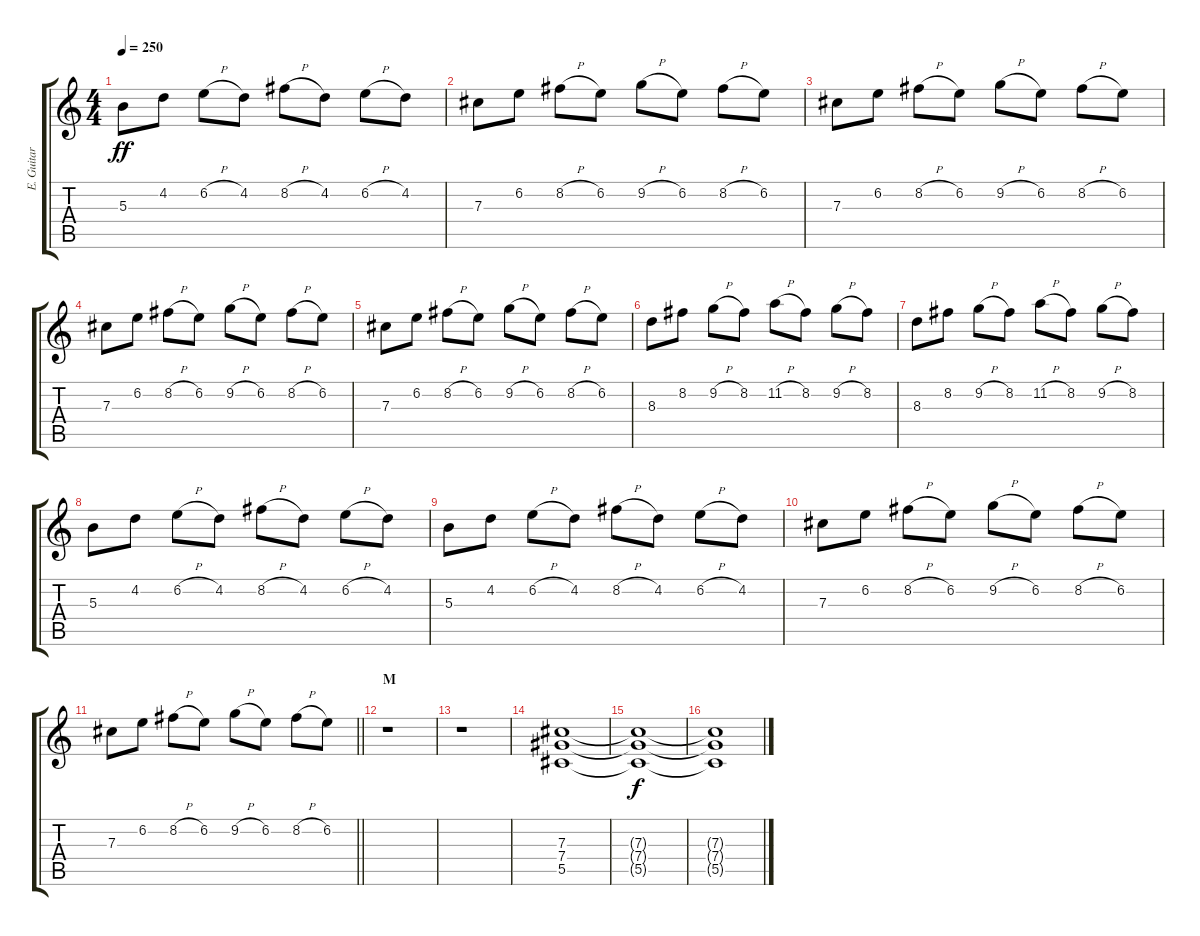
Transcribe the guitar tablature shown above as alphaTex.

\track ("E. Guitar II" "E. Guitar ") {instrument electricguitarclean}
\staff {score tabs}
\tuning (Eb4 Bb3 Gb3 Db3 Ab2 Eb2) {hide}
\ts (4 4)
\tempo 250
\clef g2
\ks c
5.3.8{dy ff} 4.2.8 6.2{h}.8 4.2.8 8.2{h}.8 4.2.8 6.2{h}.8 4.2.8 |
7.3.8 6.2.8 8.2{h}.8 6.2.8 9.2{h}.8 6.2.8 8.2{h}.8 6.2.8 |
7.3.8 6.2.8 8.2{h}.8 6.2.8 9.2{h}.8 6.2.8 8.2{h}.8 6.2.8 |
7.3.8 6.2.8 8.2{h}.8 6.2.8 9.2{h}.8 6.2.8 8.2{h}.8 6.2.8 |
7.3.8 6.2.8 8.2{h}.8 6.2.8 9.2{h}.8 6.2.8 8.2{h}.8 6.2.8 |
8.3.8 8.2.8 9.2{h}.8 8.2.8 11.2{h}.8 8.2.8 9.2{h}.8 8.2.8 |
8.3.8 8.2.8 9.2{h}.8 8.2.8 11.2{h}.8 8.2.8 9.2{h}.8 8.2.8 |
5.3.8 4.2.8 6.2{h}.8 4.2.8 8.2{h}.8 4.2.8 6.2{h}.8 4.2.8 |
5.3.8 4.2.8 6.2{h}.8 4.2.8 8.2{h}.8 4.2.8 6.2{h}.8 4.2.8 |
7.3.8 6.2.8 8.2{h}.8 6.2.8 9.2{h}.8 6.2.8 8.2{h}.8 6.2.8 |
\barLineRight lightlight
7.3.8 6.2.8 8.2{h}.8 6.2.8 9.2{h}.8 6.2.8 8.2{h}.8 6.2.8 |
\section ("" "M")
r.1 |
r.1 |
(7.3 7.4 5.5).1 |
(7.3{t} 7.4{t} 5.5{t}).1{dy f} |
(7.3{t} 7.4{t} 5.5{t}).1
